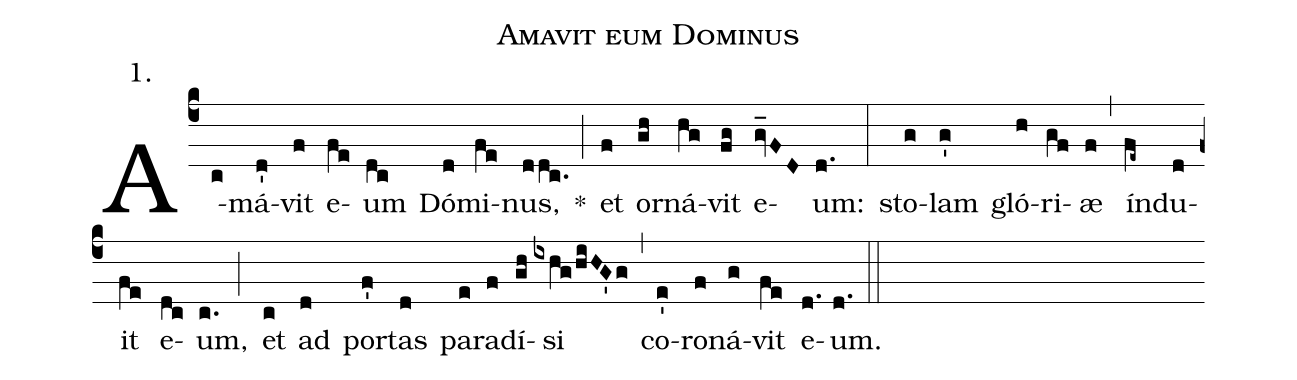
name:Amavit eum Dominus;
office-part:Antiphona;
mode:1;
annotation:1.;
%%
(c4) A(c)má(d')vit(f) e(fe)um(dc) Dó(d)mi(fe)nus,(ddc.) *(;) et(f) or(gh)ná(hg)vit(fg) e(gv_FD)um:(d.) (:) sto(g)lam(g') gló(h)ri(gf)æ(f) (,) ín(fe~)du(d)it(fe) e(dc)um,(c.) (;) et(c) ad(d) por(f')tas(d) pa(e)ra(f)dí(gh)si(ixhg/hiHG'g) (,) co(e')ro(f)ná(g)vit(fe) e(d.)um.(d.) (::)
